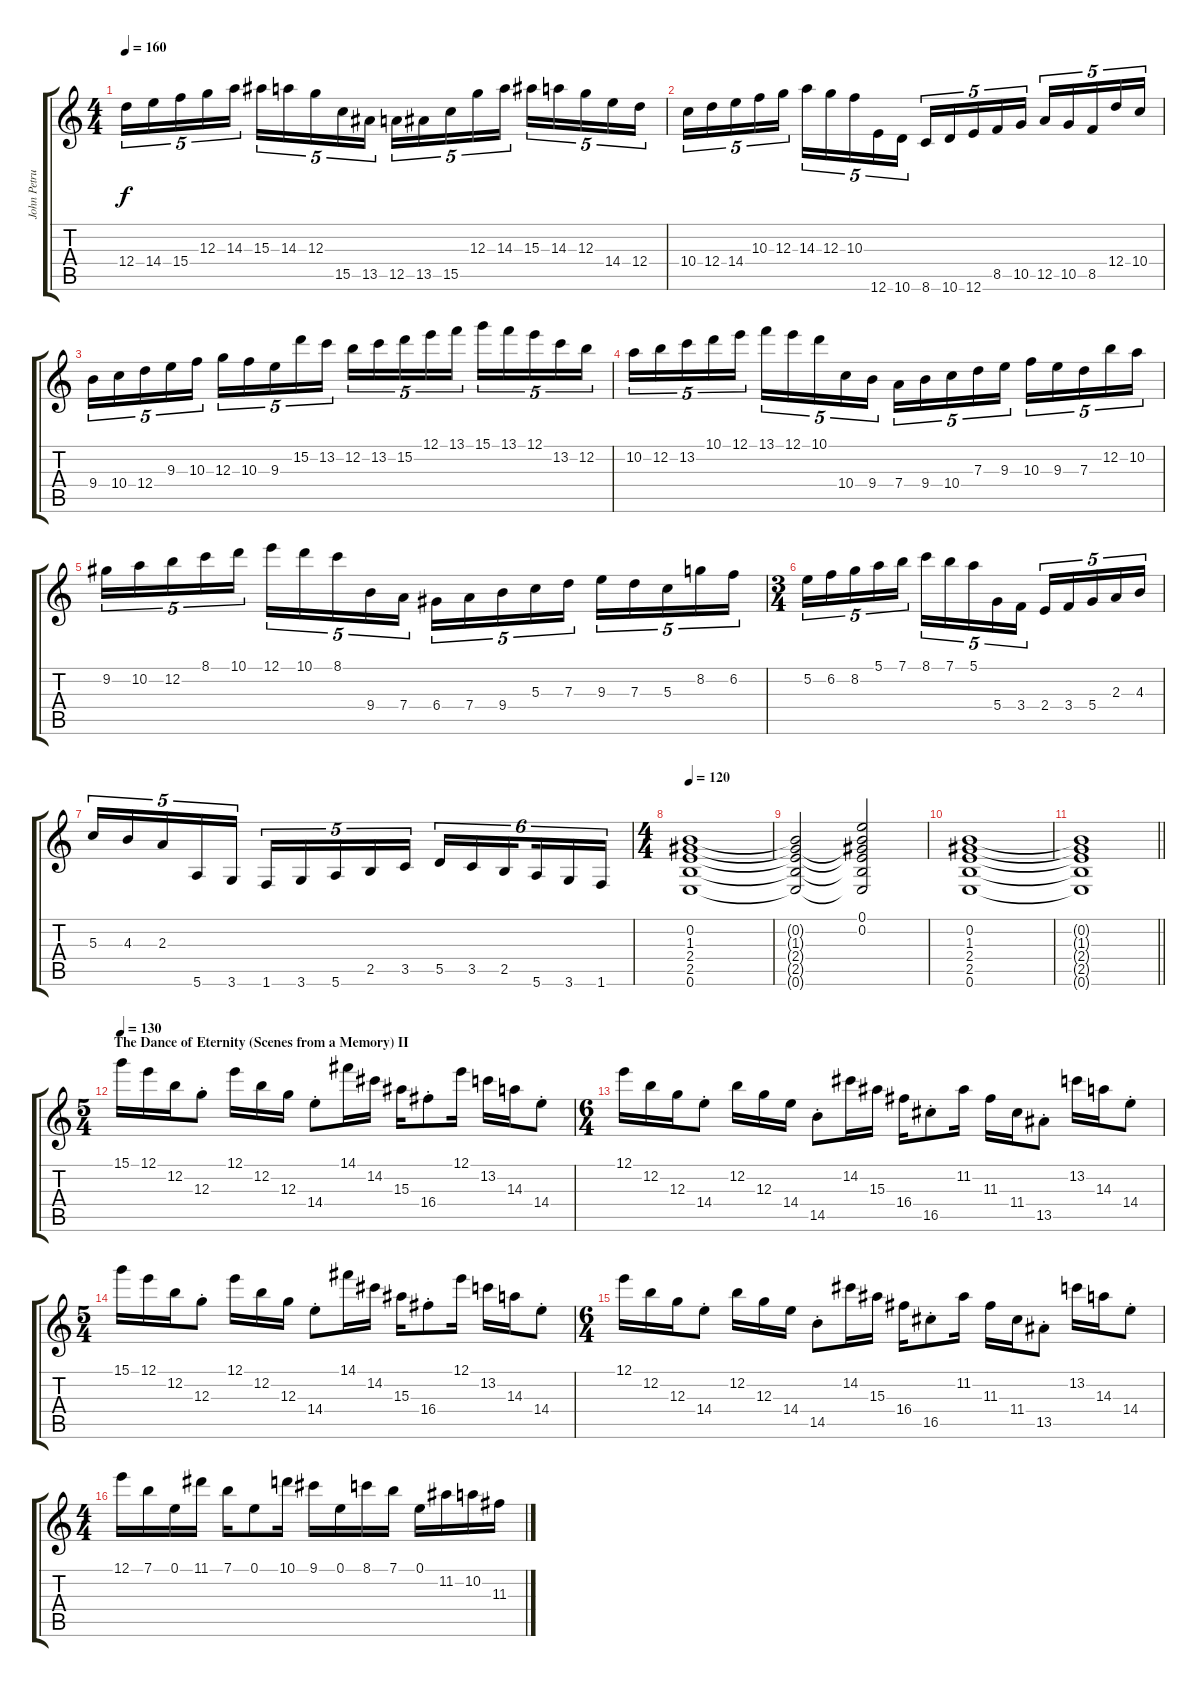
\track ("John Petrucci Lead Guitar" "John Petru") {instrument distortionguitar}
\staff {score tabs}
\tuning (E4 B3 G3 D3 A2 E2) {hide}
\ts (4 4)
\tempo 160
\clef g2
\ks c
12.4.16{tu (5 4) dy f} 14.4.16{tu (5 4)} 15.4.16{tu (5 4)} 12.3.16{tu (5 4)} 14.3.16{tu (5 4)} 15.3.16{tu (5 4)} 14.3.16{tu (5 4)} 12.3.16{tu (5 4)} 15.5.16{tu (5 4)} 13.5.16{tu (5 4)} 12.5.16{tu (5 4)} 13.5.16{tu (5 4)} 15.5.16{tu (5 4)} 12.3.16{tu (5 4)} 14.3.16{tu (5 4)} 15.3.16{tu (5 4)} 14.3.16{tu (5 4)} 12.3.16{tu (5 4)} 14.4.16{tu (5 4)} 12.4.16{tu (5 4)} |
10.4.16{tu (5 4)} 12.4.16{tu (5 4)} 14.4.16{tu (5 4)} 10.3.16{tu (5 4)} 12.3.16{tu (5 4)} 14.3.16{tu (5 4)} 12.3.16{tu (5 4)} 10.3.16{tu (5 4)} 12.6.16{tu (5 4)} 10.6.16{tu (5 4)} 8.6.16{tu (5 4)} 10.6.16{tu (5 4)} 12.6.16{tu (5 4)} 8.5.16{tu (5 4)} 10.5.16{tu (5 4)} 12.5.16{tu (5 4)} 10.5.16{tu (5 4)} 8.5.16{tu (5 4)} 12.4.16{tu (5 4)} 10.4.16{tu (5 4)} |
9.4.16{tu (5 4)} 10.4.16{tu (5 4)} 12.4.16{tu (5 4)} 9.3.16{tu (5 4)} 10.3.16{tu (5 4)} 12.3.16{tu (5 4)} 10.3.16{tu (5 4)} 9.3.16{tu (5 4)} 15.2.16{tu (5 4)} 13.2.16{tu (5 4)} 12.2.16{tu (5 4)} 13.2.16{tu (5 4)} 15.2.16{tu (5 4)} 12.1.16{tu (5 4)} 13.1.16{tu (5 4)} 15.1.16{tu (5 4)} 13.1.16{tu (5 4)} 12.1.16{tu (5 4)} 13.2.16{tu (5 4)} 12.2.16{tu (5 4)} |
10.2.16{tu (5 4)} 12.2.16{tu (5 4)} 13.2.16{tu (5 4)} 10.1.16{tu (5 4)} 12.1.16{tu (5 4)} 13.1.16{tu (5 4)} 12.1.16{tu (5 4)} 10.1.16{tu (5 4)} 10.4.16{tu (5 4)} 9.4.16{tu (5 4)} 7.4.16{tu (5 4)} 9.4.16{tu (5 4)} 10.4.16{tu (5 4)} 7.3.16{tu (5 4)} 9.3.16{tu (5 4)} 10.3.16{tu (5 4)} 9.3.16{tu (5 4)} 7.3.16{tu (5 4)} 12.2.16{tu (5 4)} 10.2.16{tu (5 4)} |
9.2.16{tu (5 4)} 10.2.16{tu (5 4)} 12.2.16{tu (5 4)} 8.1.16{tu (5 4)} 10.1.16{tu (5 4)} 12.1.16{tu (5 4)} 10.1.16{tu (5 4)} 8.1.16{tu (5 4)} 9.4.16{tu (5 4)} 7.4.16{tu (5 4)} 6.4.16{tu (5 4)} 7.4.16{tu (5 4)} 9.4.16{tu (5 4)} 5.3.16{tu (5 4)} 7.3.16{tu (5 4)} 9.3.16{tu (5 4)} 7.3.16{tu (5 4)} 5.3.16{tu (5 4)} 8.2.16{tu (5 4)} 6.2.16{tu (5 4)} |
\ts (3 4)
5.2.16{tu (5 4)} 6.2.16{tu (5 4)} 8.2.16{tu (5 4)} 5.1.16{tu (5 4)} 7.1.16{tu (5 4)} 8.1.16{tu (5 4)} 7.1.16{tu (5 4)} 5.1.16{tu (5 4)} 5.4.16{tu (5 4)} 3.4.16{tu (5 4)} 2.4.16{tu (5 4)} 3.4.16{tu (5 4)} 5.4.16{tu (5 4)} 2.3.16{tu (5 4)} 4.3.16{tu (5 4)} |
5.3.16{tu (5 4)} 4.3.16{tu (5 4)} 2.3.16{tu (5 4)} 5.6.16{tu (5 4)} 3.6.16{tu (5 4)} 1.6.16{tu (5 4)} 3.6.16{tu (5 4)} 5.6.16{tu (5 4)} 2.5.16{tu (5 4)} 3.5.16{tu (5 4)} 5.5.16{tu (6 4)} 3.5.16{tu (6 4)} 2.5.16{tu (6 4) beam splitsecondary} 5.6.16{tu (6 4)} 3.6.16{tu (6 4)} 1.6.16{tu (6 4)} |
\ts (4 4)
\tempo 120
(0.2 1.3 2.4 2.5 0.6).1 |
(0.2{t} 1.3{t} 2.4{t} 2.5{t} 0.6{t}).2 (0.1 0.2 1.3{t} 2.4{t} 2.5{t} 0.6{t}).2 |
(0.2 1.3 2.4 2.5 0.6).1 |
\barLineRight lightlight
(0.2{t} 1.3{t} 2.4{t} 2.5{t} 0.6{t}).1 |
\ts (5 4)
\section ("" "The Dance of Eternity (Scenes from a Memory) II")
\tempo 130
15.1.16 12.1.16 12.2.16 12.3{st}.8 12.1.16 12.2.16 12.3.16 14.4{st}.8 14.1.16 14.2.16 15.3.16 16.4{st}.8 12.1.16 13.2.16 14.3.16 14.4{st}.8 |
\ts (6 4)
12.1.16 12.2.16 12.3.16 14.4{st}.8 12.2.16 12.3.16 14.4.16 14.5{st}.8 14.2.16 15.3.16 16.4.16 16.5{st}.8 11.2.16 11.3.16 11.4.16 13.5{st}.8 13.2.16 14.3.16 14.4{st}.8 |
\ts (5 4)
15.1.16 12.1.16 12.2.16 12.3{st}.8 12.1.16 12.2.16 12.3.16 14.4{st}.8 14.1.16 14.2.16 15.3.16 16.4{st}.8 12.1.16 13.2.16 14.3.16 14.4{st}.8 |
\ts (6 4)
12.1.16 12.2.16 12.3.16 14.4{st}.8 12.2.16 12.3.16 14.4.16 14.5{st}.8 14.2.16 15.3.16 16.4.16 16.5{st}.8 11.2.16 11.3.16 11.4.16 13.5{st}.8 13.2.16 14.3.16 14.4{st}.8 |
\ts (4 4)
12.1.16 7.1.16 0.1.16 11.1.16 7.1.16 0.1.8 10.1.16 9.1.16 0.1.16 8.1.16 7.1.16 0.1.16 11.2.16 10.2.16 11.3.16
